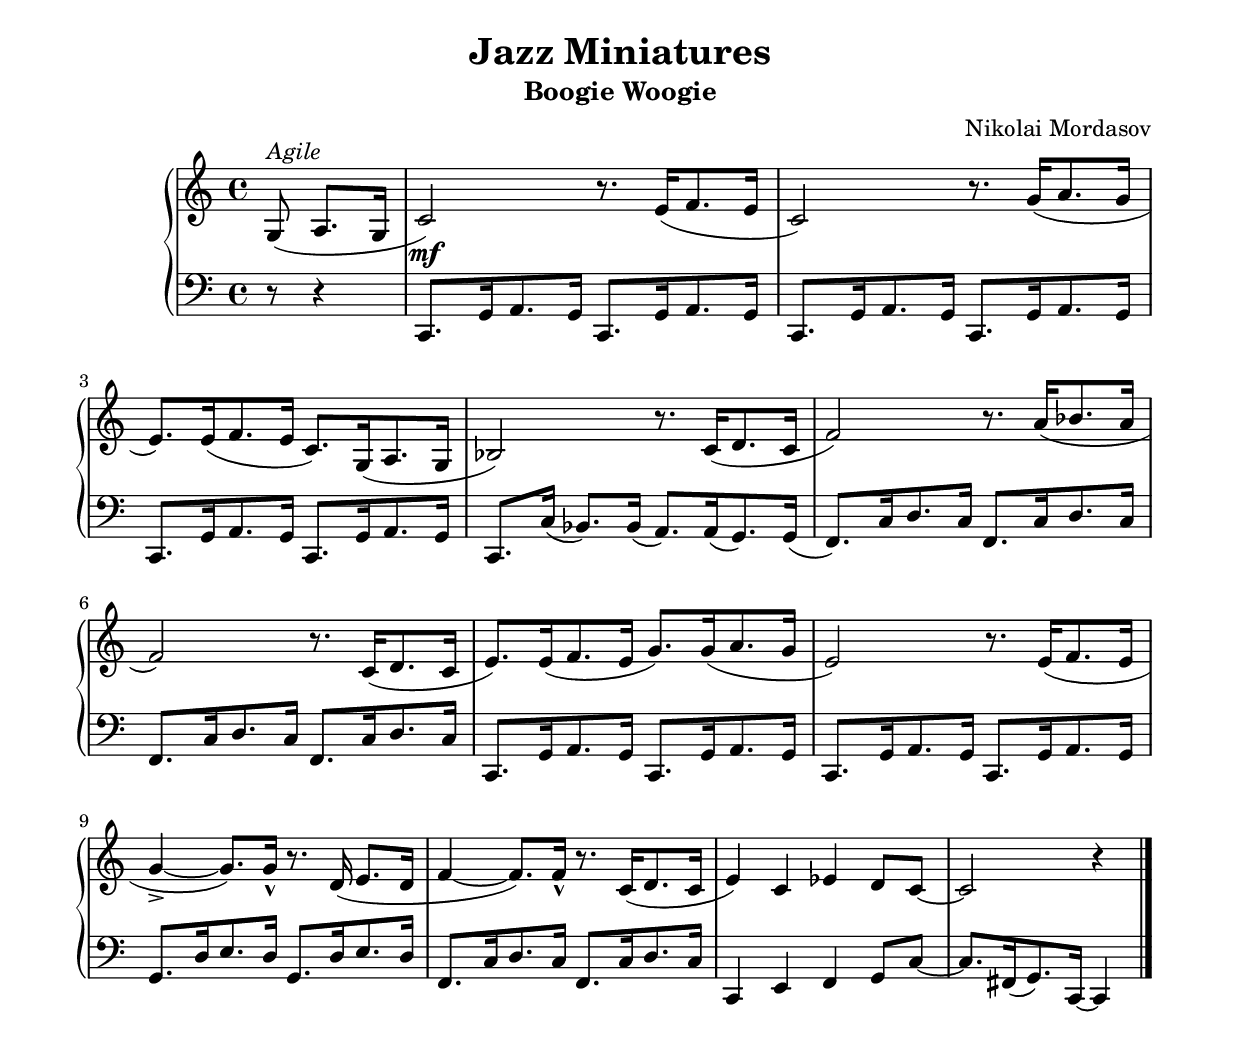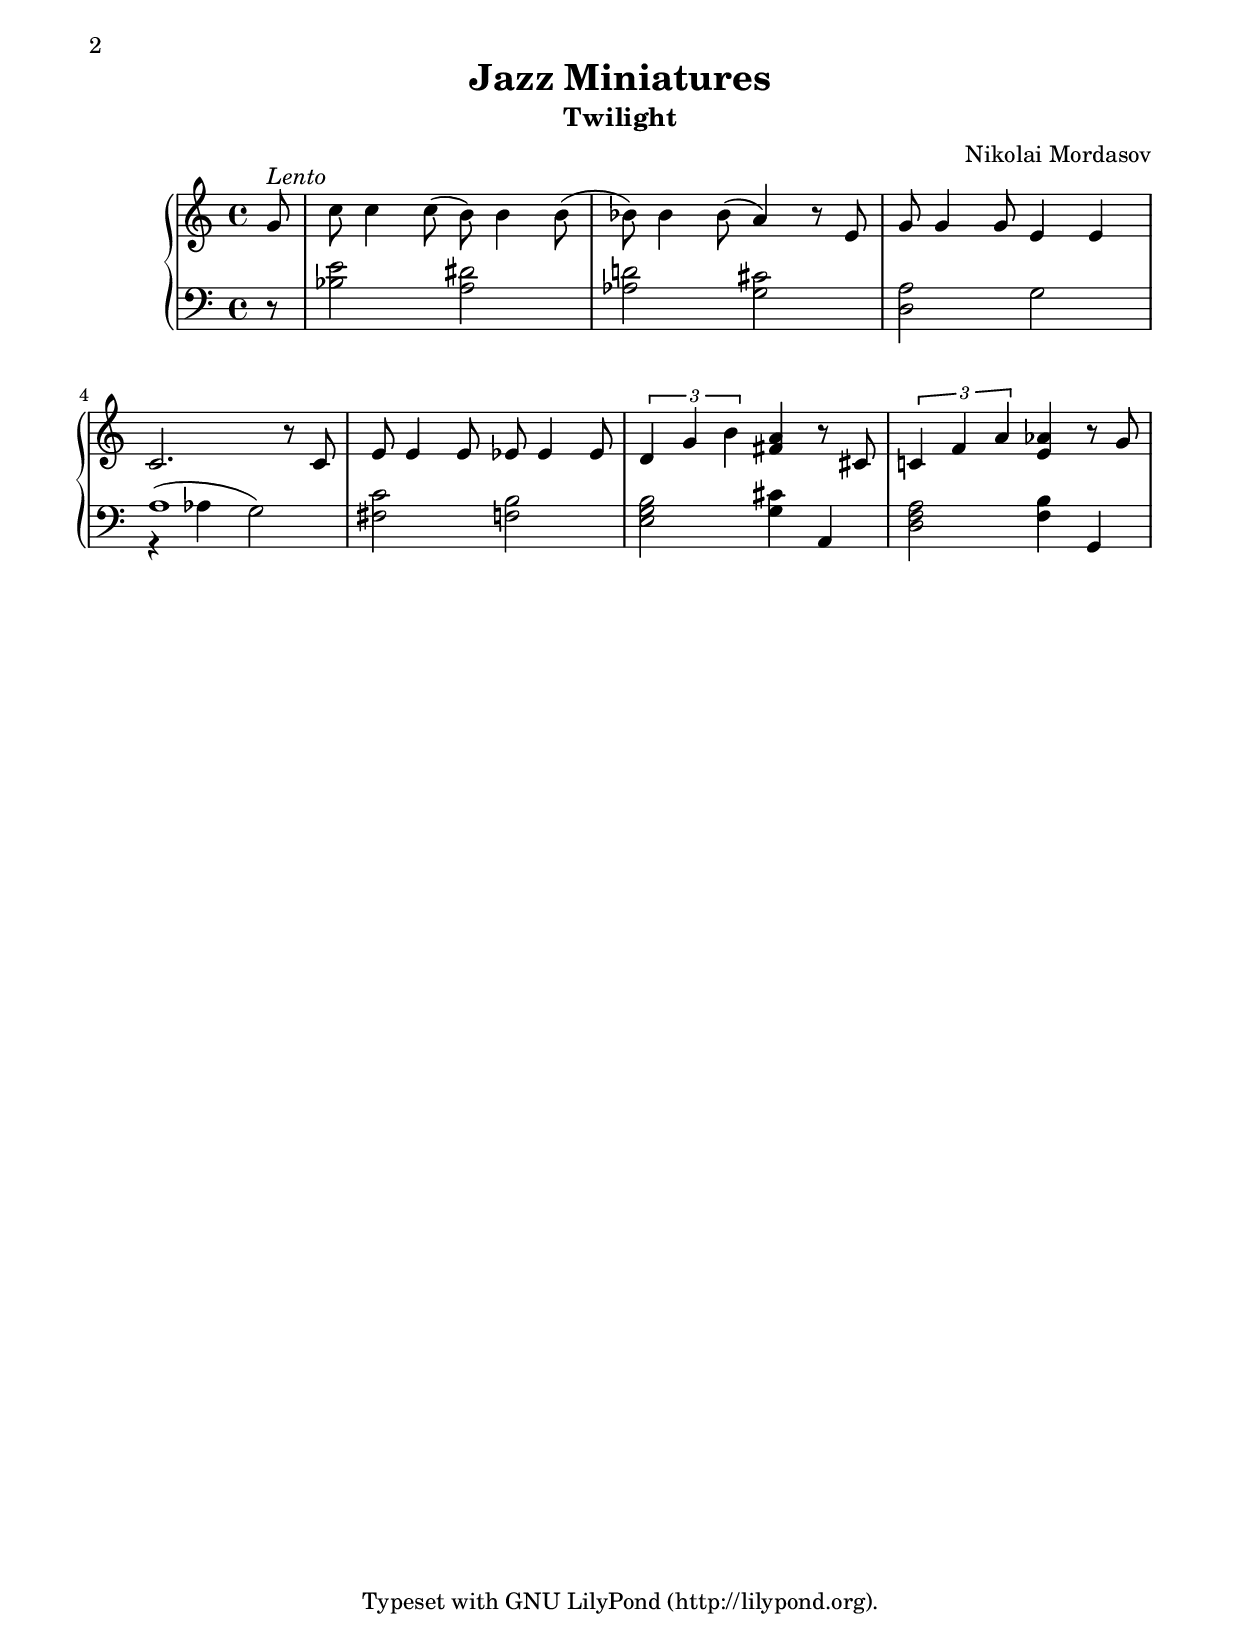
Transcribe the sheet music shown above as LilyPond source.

\version "2.20.0"

\header {
  title = "Jazz Miniatures"
  composer = "Nikolai Mordasov"
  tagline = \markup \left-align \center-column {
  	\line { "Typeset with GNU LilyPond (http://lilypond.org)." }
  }    
}


dynamicsOne = {
  \partial 4. s8 s4 | s1\mf | s1 | s1     % 1
  s1 | s1 | s1                            % 2
  s1 | s1 | s1                            % 3
  s1 | s1 | s2.                           % 4
}



upperOne = \relative c' {
  \clef treble
  \key c \major
  \time 4/4

  % 1
  \partial 4. g8(^\markup{\italic{Agile}} a8.[ g16] |
  c2) r8. e16([ f8. e16] |
  c2) r8. g'16[( a8. g16] |
  e8.)[ e16( f8. e16] c8.)[ g16( a8. g16] |

  % 2
  bes2) r8. c16[( d8. c16] | 
  f2) r8. a16[( bes8. a16] |
  f2) r8. c16[( d8. c16] |

  % 3
  e8.)[ e16( f8. e16] g8.)[ g16( a8. g16] |
  e2) r8. e16([ f8. e16] |
  g4_> ~ g8.)[ g16]_^ r8. d16( e8. d16

  % 4
  f4 ~ f8.)[ f16_^] r8. c16[( d8. c16] |
  e4) c ees d8[ c]~ |
  c2 r4 \bar "|." 
}

lowerOne = \relative c, {
  \clef bass
  \key c \major
  \time 4/4

  %1 
  \partial 4. r8 r4 |
  c8.[ g'16 a8. g16] c,8.[ g'16 a8. g16] |
  c,8.[ g'16 a8. g16] c,8.[ g'16 a8. g16] |
  c,8.[ g'16 a8. g16] c,8.[ g'16 a8. g16] |

  %2
  c,8.[ c'16]( bes8.)[ bes16]( a8.)[ a16( g8.) g16]( |
  f8.)[ c'16 d8. c16] f,8.[c'16 d8. c16] |
  f,8.[c'16 d8. c16] f,8.[c'16 d8. c16] |
  
  %3 
  c,8.[ g'16 a8. g16] c,8.[ g'16 a8. g16] |
  c,8.[ g'16 a8. g16] c,8.[ g'16 a8. g16] |
  g8.[ d'16 e8. d16] g,8.[ d'16 e8. d16] |

  %4
  f,8.[ c'16 d8. c16] f,8.[ c'16 d8. c16] |
  c,4 e f g8[ c] ~ |
  c8.[ fis,16( g8.) c,16] ~ c4 \bar "|."
}



\bookpart {
  \header {
    subtitle = "Boogie Woogie"
  }

  \score {
    \new PianoStaff = "PianoStaff_pf" 
      <<
      \new Staff = "upper" << \upperOne >>
      \new Dynamics = "dynamics" \dynamicsOne
      \new Staff = "lower" <<  \lowerOne >>
    >>
    \layout { }
  }

  \score {
    \new PianoStaff = "PianoStaff_pf" <<
      \new Staff = "upper" <<  \upperOne \dynamicsOne >>
      \new Staff = "lower" <<  \lowerOne \dynamicsOne >>
    >>
    \midi { 
      \tempo 4 = 120
    }
  }
}


dynamicsTwo = {
  \partial 8 s8 | s1 | s1 | s1 |     % 1 
}

upperTwo = \relative c'' {
  \clef treble
  \key c \major
  \time 4/4

  % 1
  \partial 8 g8^\markup{\italic{Lento}}   | % 1
  c8 c4 c8( b) b4 b8( |                     % 2
  bes8) bes4 bes 8( a4) r8 e |              % 3
  g g4 g8 e4 e |                            % 4

  % 2
  c2. r8 c8 |
  e e4 e8 ees ees4 ees8 |
  \tuplet 3/2 { d4 g b} <fis a> r8 cis |
  \tuplet 3/2 { c!4 f a} <e aes> r8 g |

}

lowerTwo = \relative c' {
  \clef bass
  \key c \major
  \time 4/4

  % 1
  \partial 8  r8 |
  <bes e>2 <a dis> |
  <aes d!> <g cis> |
  <d a'> g |

  % 2
  << a1 \\ \new Voice { \voiceTwo   \override Slur.positions = #'(5 . 0) r4^( aes g2) } >> \oneVoice
  <fis c'>2 <f! b> |
  <e g b> <g cis>4 a, |
  <d f a>2 <f b>4 g, |


}



\bookpart {
  \header {
    subtitle = "Twilight"
  }

  \score {
    \new PianoStaff = "PianoStaff_pf" 
      <<
      \new Staff = "upper" << \upperTwo >>
      \new Dynamics = "dynamics" \dynamicsTwo
      \new Staff = "lower" <<  \lowerTwo >>
    >>
    \layout { }
  }

  \score {
    \new PianoStaff = "PianoStaff_pf" <<
      \new Staff = "upper" <<  \upperTwo \dynamicsTwo >>
      \new Staff = "lower" <<  \lowerTwo \dynamicsTwo >>
    >>
    \midi { 
      \tempo 4 = 60
    }
  }
}


\paper {
    max-systems-per-page = 6
    top-margin = 15\mm
    bottom-margin = 15\mm
    left-margin = 15\mm
    right-margin = 15\mm   
}

    

